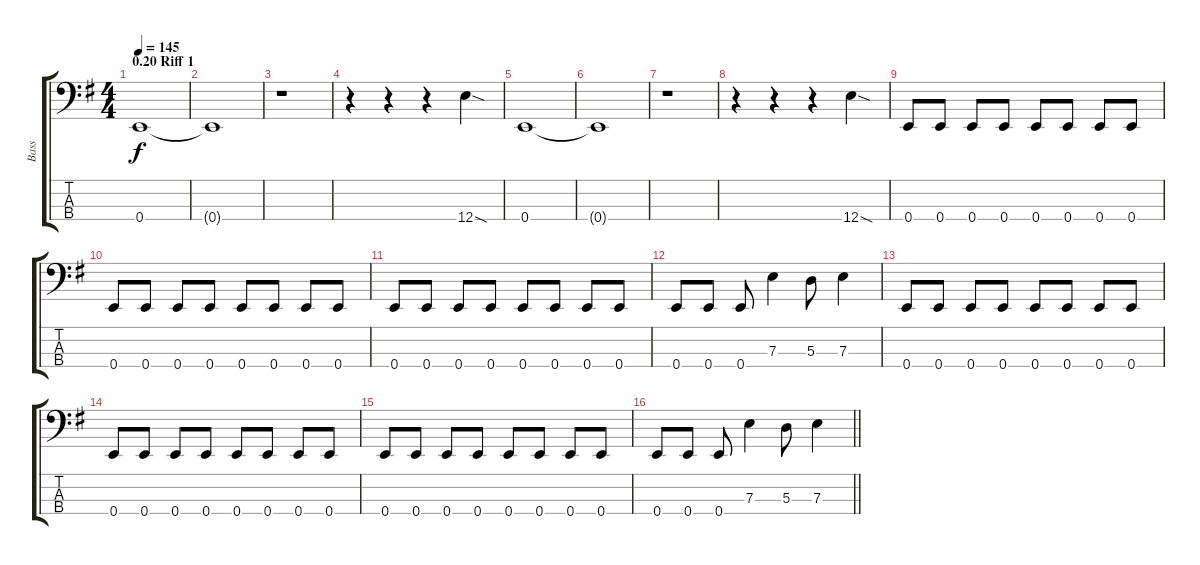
\track ("Bass" "Bass") {instrument electricbassfinger}
\staff {score tabs}
\tuning (G2 D2 A1 E1) {hide}
\ts (4 4)
\section ("" "0.20 Riff 1")
\tempo 145
\clef f4
\ks eminor
0.4.1{dy f} |
0.4{t}.1 |
r.1 |
r.4 r.4 r.4 12.4{sod}.4 |
0.4.1 |
0.4{t}.1 |
r.1 |
r.4 r.4 r.4 12.4{sod}.4 |
0.4.8 0.4.8 0.4.8 0.4.8 0.4.8 0.4.8 0.4.8 0.4.8 |
0.4.8 0.4.8 0.4.8 0.4.8 0.4.8 0.4.8 0.4.8 0.4.8 |
0.4.8 0.4.8 0.4.8 0.4.8 0.4.8 0.4.8 0.4.8 0.4.8 |
0.4.8 0.4.8 0.4.8 7.3.4 5.3.8 7.3.4 |
0.4.8 0.4.8 0.4.8 0.4.8 0.4.8 0.4.8 0.4.8 0.4.8 |
0.4.8 0.4.8 0.4.8 0.4.8 0.4.8 0.4.8 0.4.8 0.4.8 |
0.4.8 0.4.8 0.4.8 0.4.8 0.4.8 0.4.8 0.4.8 0.4.8 |
\barLineRight lightlight
0.4.8 0.4.8 0.4.8 7.3.4 5.3.8 7.3.4
